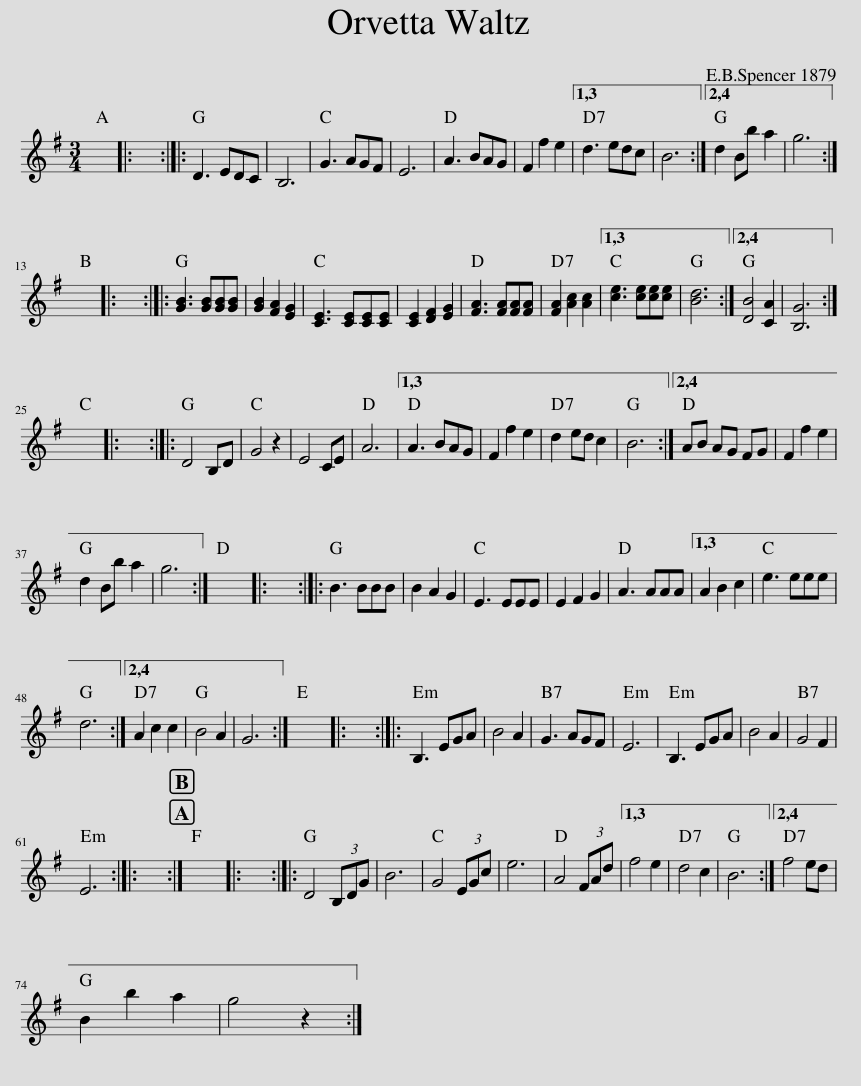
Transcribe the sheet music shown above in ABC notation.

X:1
L:1/8
M:3/4
I:linebreak $
K:G
V:1 treble
V:1
 x6 |: x6 :: D3 EDC | B,6 | G3 AGF | %5
 E6 | A3 BAG | F2 f2 e2 |1,3 d3 edc | B6 :|2,4 %10
 d2 Bb a2 | g6 :|$ x6 |: x6 :: [GB]3 [GB][GB][GB] | %15
 [GB]2 [FA]2 [EG]2 | [CE]3 [CE][CE][CE] | [CE]2 [DF]2 [EG]2 | [FA]3 [FA][FA][FA] | [FA]2 [Ac]2 [Ac]2 |1,3 %20
 [ce]3 [ce][ce][ce] | [Bd]6 :|2,4 [DB]4 [CA]2 | [B,G]6 :|$ x6 |: %25
 x6 :: D4 B,D | G4 z2 | E4 CE | A6 |1,3 %30
 A3 BAG | F2 f2 e2 | d2 ed c2 | B6 :|2,4 AB AG FG | %35
 F2 f2 e2 |$ d2 Bb a2 | g6 :| x6 |: x6 :: %40
 B3 BBB | B2 A2 G2 | E3 EEE | E2 F2 G2 | A3 AAA |1,3 %45
 A2 B2 c2 | e3 eee |$ d6 :|2,4 A2 c2 c2 | B4 A2 | %50
 G6 :| x6 |: x6 :: B,3 EGA | B4 A2 | %55
 G3 AGF | E6 | B,3 EGA | B4 A2 | G4 F2 |$ %60
 E6 :: x6 :| x6 |: x6 :: D4 (3B,DG | %65
 B6 | G4 (3EGc | e6 | A4 (3FAd |1,3 f4 e2 | %70
 d4 c2 | B6 :|2,4 f4 ed |$ B2 b2 a2 | g4 z2 :| %75
